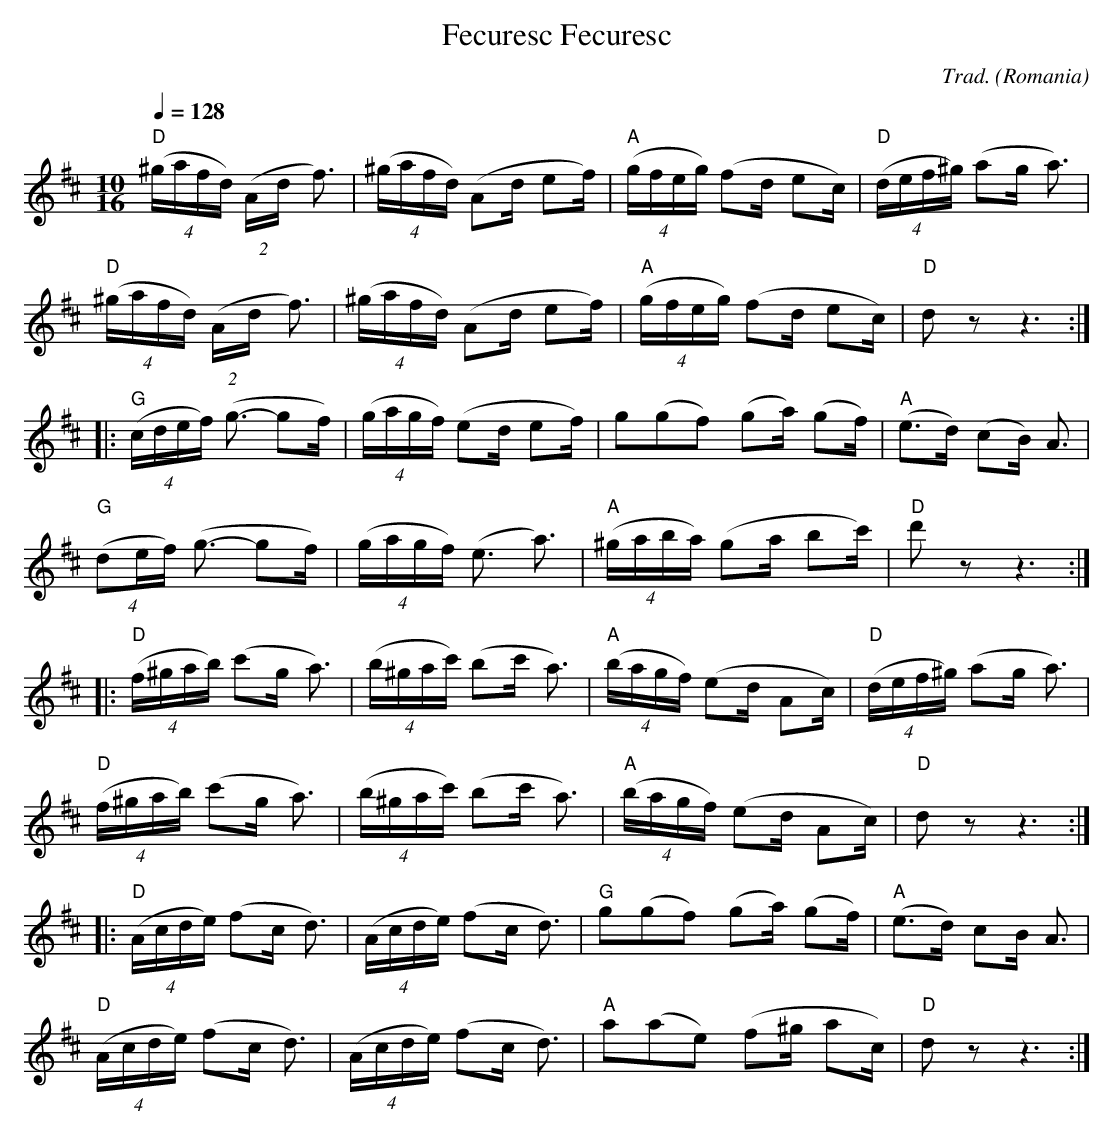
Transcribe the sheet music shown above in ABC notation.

X:1
T: Fecuresc Fecuresc
O: Romania
C: Trad.
M: 10/16
L: 1/16
Q: 4/16=128
K: D
 "D"(4(^gafd) ((2Ad f3) |(4(^gafd) (A2d e2f) |"A"(4(gfeg) (f2d e2c) |"D" (4(def^g) (a2g a3) |
 "D"(4(^gafd) ((2Ad f3) |(4(^gafd) (A2d e2f) |"A"(4(gfeg) (f2d e2c) |"D" d2z2 z6 :|
|:"G"(4(cdef) (g3- g2f) |(4(gagf) (e2d e2f) |g2(g2f2) (g2a) (g2f) |"A" (e3d) (c2B) A3 |
  "G"(4:3:3(d2ef) (g3- g2f) |(4(gagf) (e3 a3) |"A"(4(^gaba) (g2a b2c') |"D" d'2 z2 z6 :|
|:"D"(4(f^gab) (c'2g a3) |(4(b^gac') (b2c' a3) |"A"(4(bagf) (e2d A2c) |"D" (4(def^g) (a2g a3) |
  "D"(4(f^gab) (c'2g a3) |(4(b^gac') (b2c' a3) |"A"(4(bagf) (e2d A2c) |"D" d2z2 z6 :|
|:"D"(4(Acde) (f2c d3) |(4(Acde) (f2c d3) |"G"g2(g2f2) (g2a) (g2f) |"A"(e3d) c2B A3 |
  "D"(4(Acde) (f2c d3) |(4(Acde) (f2c d3) |"A"a2(a2e2) (f2^g a2c) |"D"d2 z2 z6 :|
